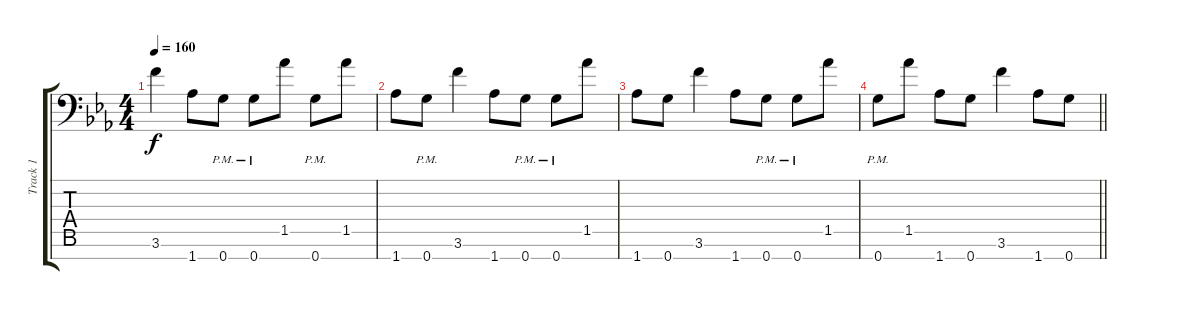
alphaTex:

\track ("Track 1" "Track 1") {instrument distortionguitar}
\staff {score tabs}
\tuning (D4 A3 F3 C3 G2 D2 G1) {hide}
\ts (4 4)
\tempo 160
\clef f4
\ks cminor
3.6.4{ot 8vb dy f} 1.7.8{ot 8vb} 0.7{pm}.8{ot 8vb} 0.7{pm}.8{ot 8vb} 1.5.8{ot 8vb} 0.7{pm}.8{ot 8vb} 1.5.8{ot 8vb} |
1.7.8{ot 8vb} 0.7{pm}.8{ot 8vb} 3.6.4{ot 8vb} 1.7.8{ot 8vb} 0.7{pm}.8{ot 8vb} 0.7{pm}.8{ot 8vb} 1.5.8{ot 8vb} |
1.7.8{ot 8vb} 0.7.8{ot 8vb} 3.6.4{ot 8vb} 1.7.8{ot 8vb} 0.7{pm}.8{ot 8vb} 0.7{pm}.8{ot 8vb} 1.5.8{ot 8vb} |
\barLineRight lightlight
0.7{pm}.8{ot 8vb} 1.5.8{ot 8vb} 1.7.8{ot 8vb} 0.7.8{ot 8vb} 3.6.4{ot 8vb} 1.7.8{ot 8vb} 0.7.8{ot 8vb}
